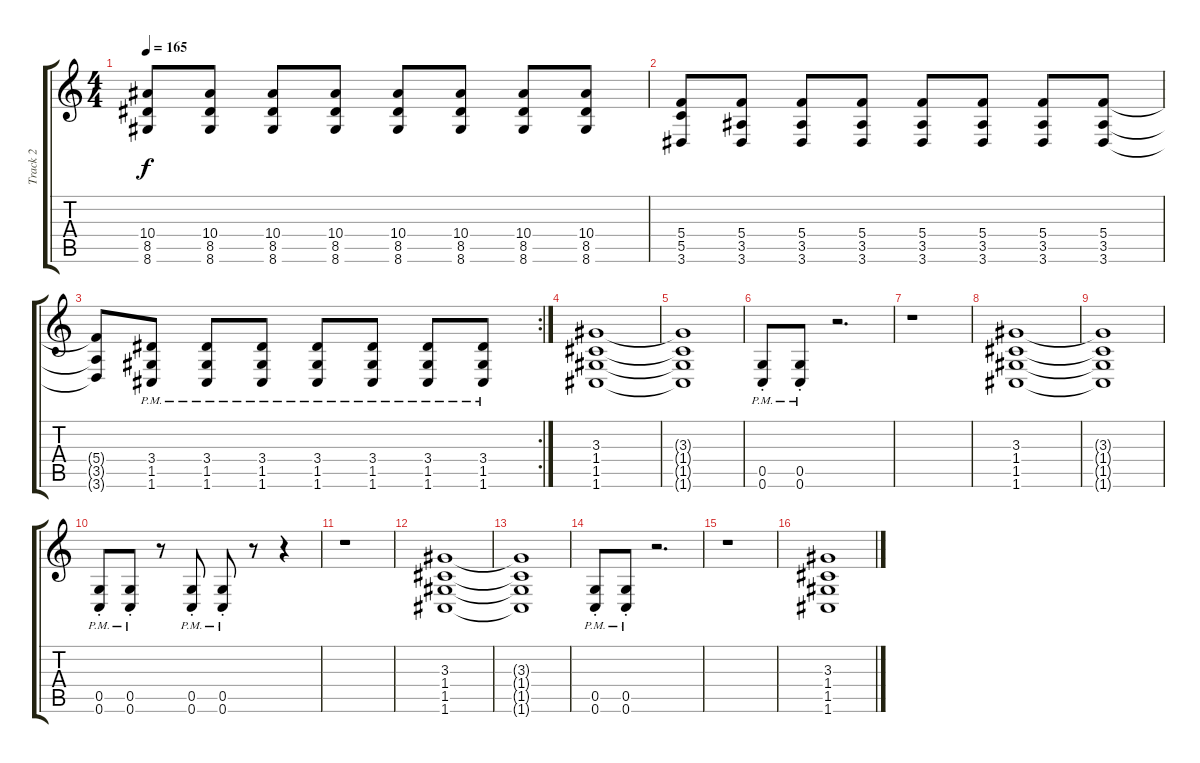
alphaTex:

\track ("Track 2" "Track 2") {instrument distortionguitar}
\staff {score tabs}
\tuning (D4 A3 F3 C3 G2 C2) {hide}
\ts (4 4)
\tempo 165
\clef g2
\ks c
(10.4{t} 8.5{t} 8.6{t}).8{dy f} (10.4 8.5 8.6).8 (10.4 8.5 8.6).8 (10.4 8.5 8.6).8 (10.4 8.5 8.6).8 (10.4 8.5 8.6).8 (10.4 8.5 8.6).8 (10.4 8.5 8.6).8 |
(5.4 5.5 3.6).8 (5.4 3.5 3.6).8 (5.4 3.5 3.6).8 (5.4 3.5 3.6).8 (5.4 3.5 3.6).8 (5.4 3.5 3.6).8 (5.4 3.5 3.6).8 (5.4 3.5 3.6).8 |
\rc 2
(5.4{t} 3.5{t} 3.6{t}).8 (3.4{pm} 1.5{pm} 1.6{pm}).8 (3.4{pm} 1.5{pm} 1.6{pm}).8 (3.4{pm} 1.5{pm} 1.6{pm}).8 (3.4{pm} 1.5{pm} 1.6{pm}).8 (3.4{pm} 1.5{pm} 1.6{pm}).8 (3.4{pm} 1.5{pm} 1.6{pm}).8 (3.4{pm} 1.5{pm} 1.6{pm}).8 |
(3.3 1.4 1.5 1.6).1 |
(3.3{t} 1.4{t} 1.5{t} 1.6{t}).1 |
(0.5{pm st} 0.6{pm st}).8 (0.5{pm st} 0.6{pm st}).8 r.2{d} |
r.1 |
(3.3 1.4 1.5 1.6).1 |
(3.3{t} 1.4{t} 1.5{t} 1.6{t}).1 |
(0.5{pm st} 0.6{pm st}).8 (0.5{pm st} 0.6{pm st}).8 r.8 (0.5{pm st} 0.6{pm st}).8 (0.5{pm st} 0.6{pm st}).8 r.8 r.4 |
r.1 |
(3.3 1.4 1.5 1.6).1 |
(3.3{t} 1.4{t} 1.5{t} 1.6{t}).1 |
(0.5{pm st} 0.6{pm st}).8 (0.5{pm st} 0.6{pm st}).8 r.2{d} |
r.1 |
(3.3 1.4 1.5 1.6).1
